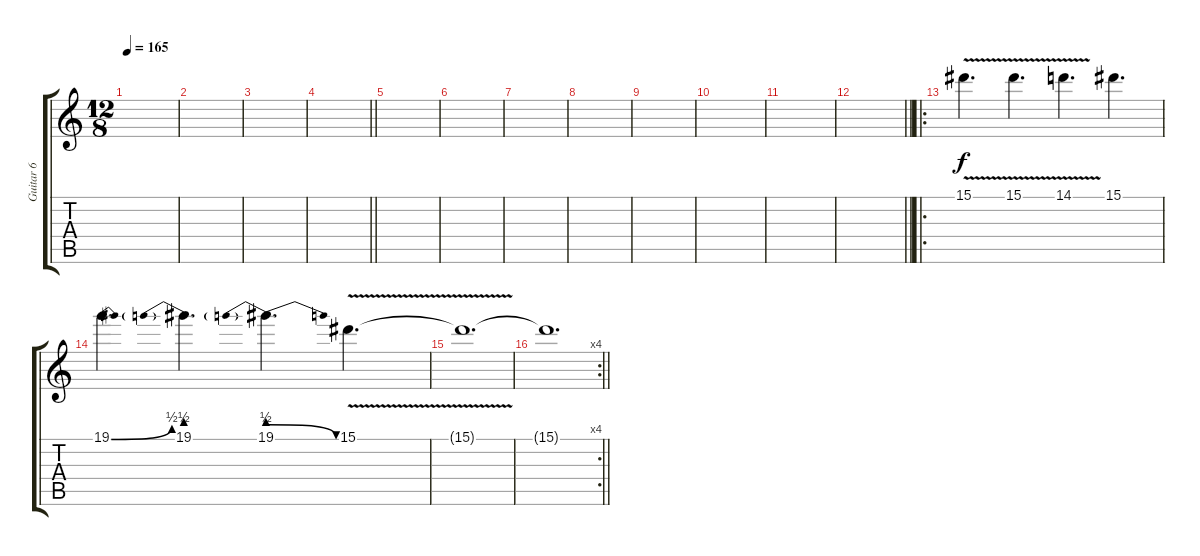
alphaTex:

\track ("Guitar 6" "Guitar 6") {instrument distortionguitar}
\staff {score tabs}
\tuning (C4 G3 Eb3 Bb2 F2 C2) {hide}
\ts (12 8)
\tempo 165
\clef g2
\ks c
|
|
|
\barLineRight lightlight
|
\section ("" "")
|
|
|
|
|
|
|
\barLineRight lightlight
|
\ro
\section ("" "")
15.1{v}.4{d} 15.1{v}.4{d} 14.1{v}.4{d} 15.1.4{d} |
19.1{be (bend 0 0 60 2)}.4{d} 19.1{be (prebend 0 2 60 2)}.4{d} 19.1{be (prebendrelease 0 2 60 0)}.4{d} 15.1{v}.4{d} |
15.1{t}.1{d dy f} |
\rc 4
\barLineRight lightlight
15.1{t}.1{d}
